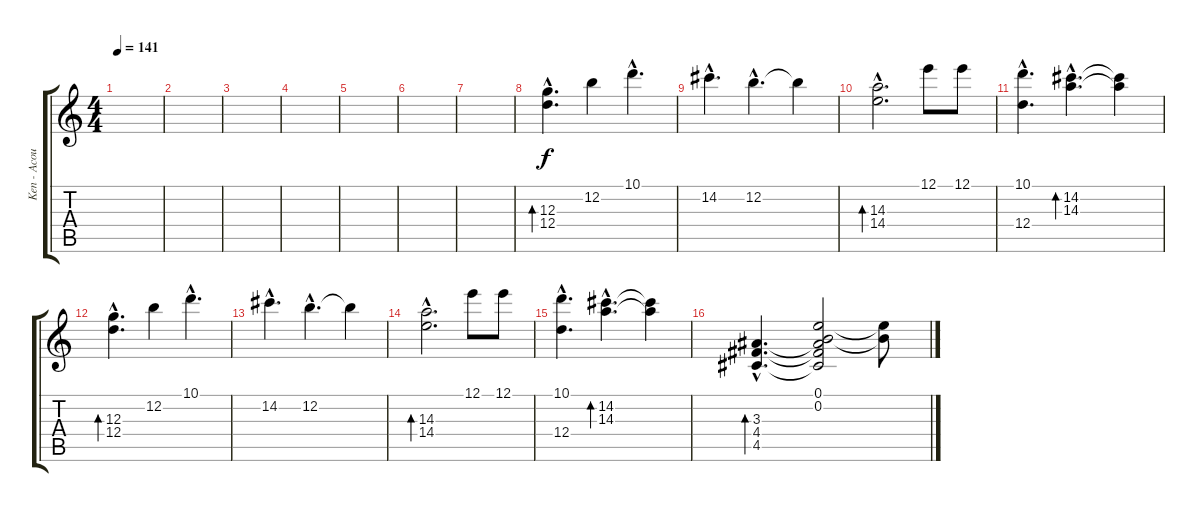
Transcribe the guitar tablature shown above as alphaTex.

\track ("Ken - Acoustic" "Ken - Acou") {instrument acousticguitarsteel}
\staff {score tabs}
\tuning (E4 B3 G3 D3 A2 E2) {hide}
\ts (4 4)
\tempo 141
\clef g2
\ks c
|
|
|
|
|
|
|
(12.3{hac} 12.4{hac}).4{d bd 240} 12.2.4 10.1{hac}.4{d} |
14.2{hac}.4{d} 12.2{hac}.4{d} 12.2{t}.4 |
(14.3{hac} 14.4{hac}).2{d bd 240} 12.1.8 12.1.8 |
(10.1{hac} 12.4{hac}).4{d} (14.2{hac} 14.3{hac}).4{d bd 240} (14.2{t} 14.3{t}).4 |
(12.3{hac} 12.4{hac}).4{d bd 240} 12.2.4 10.1{hac}.4{d} |
14.2{hac}.4{d} 12.2{hac}.4{d} 12.2{t}.4 |
(14.3{hac} 14.4{hac}).2{d bd 240} 12.1.8 12.1.8 |
(10.1{hac} 12.4{hac}).4{d} (14.2{hac} 14.3{hac}).4{d bd 240} (14.2{t} 14.3{t}).4 |
(3.3{hac} 4.4{hac} 4.5{hac}).4{d bd 240} (0.1 0.2 3.3{t} 4.4{t} 4.5{t}).2 (0.1{t} 0.2{t}).8
